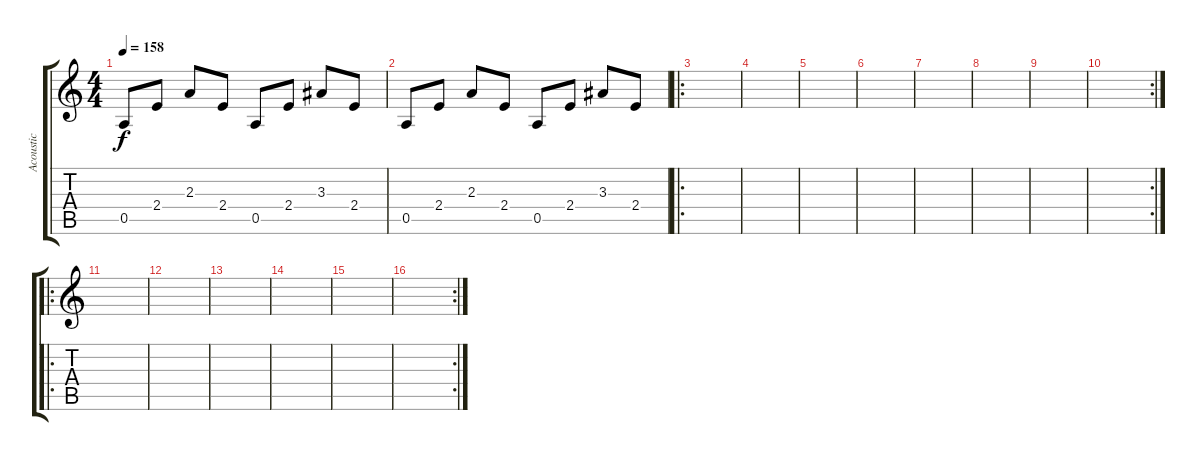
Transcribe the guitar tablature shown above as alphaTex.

\track ("Acoustic" "Acoustic") {instrument acousticguitarsteel}
\staff {score tabs}
\tuning (E4 B3 G3 D3 A2 E2) {hide}
\ts (4 4)
\tempo 158
\clef g2
\ks c
0.5.8{dy f} 2.4.8 2.3.8 2.4.8 0.5.8 2.4.8 3.3.8 2.4.8 |
0.5.8{volume 5} 2.4.8 2.3.8 2.4.8 0.5.8 2.4.8 3.3.8 2.4.8 |
\ro
|
|
|
|
|
|
|
\rc 2
|
\ro
|
|
|
|
|
\rc 2
